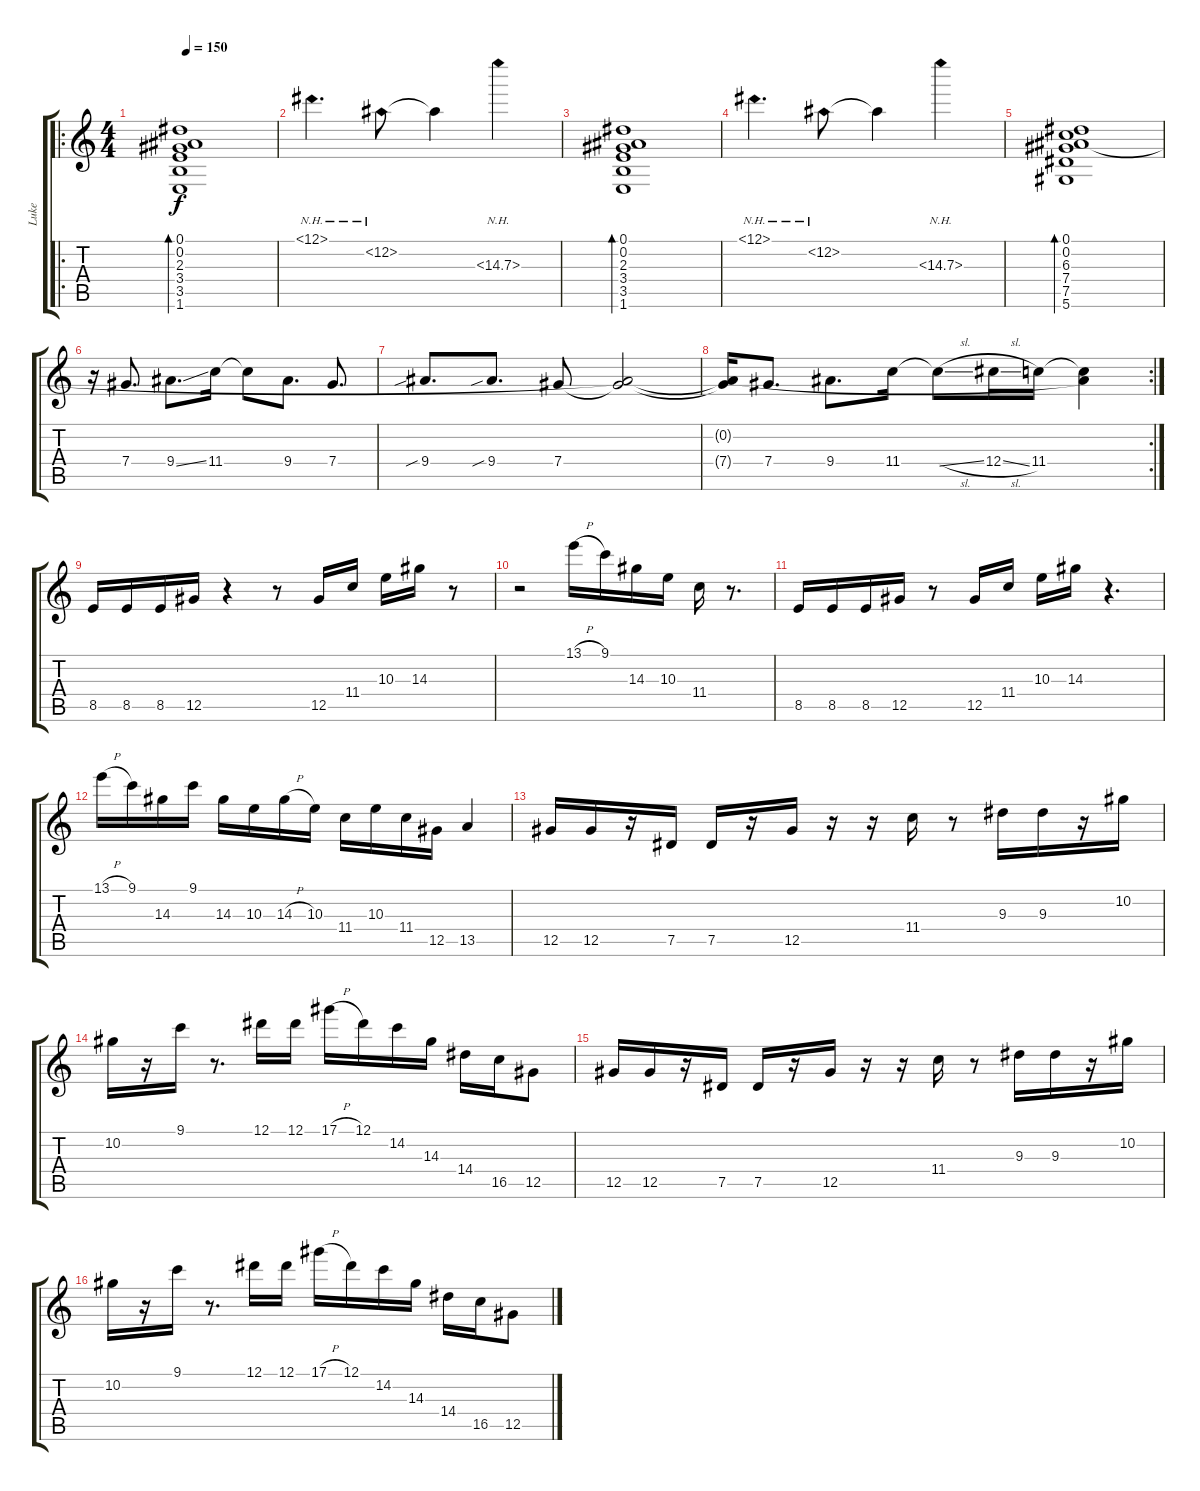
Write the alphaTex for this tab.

\track ("Luke" "Luke") {instrument overdrivenguitar}
\staff {score tabs}
\tuning (Eb4 Bb3 Gb3 Db3 Ab2 Eb2) {hide}
\ro
\ts (4 4)
\tempo 150
\clef g2
\ks c
(0.1 0.2 2.3 3.4 3.5 1.6).1{bd 60 dy f instrument electricguitarjazz} |
12.1{nh}.4{d} 12.2{nh}.8 12.2{t}.4 14.3{nh}.4 |
(0.1 0.2 2.3 3.4 3.5 1.6).1{bd 60} |
12.1{nh}.4{d} 12.2{nh}.8 12.2{t}.4 14.3{nh}.4 |
(0.1 0.2 6.3 7.4 7.5 5.6).1{bd 60} |
r.16 7.4.8{d} 9.4{ss}.8{d} 11.4.16 11.4{t}.8 9.4.8{d} 7.4.8{d} |
9.4{sib}.8{d} 9.4{sib}.8{d} 7.4.8 (0.2{t} 7.4{t}).2 |
\rc 2
(0.2{t} 7.4{t}).16 7.4.8{d} 9.4.8{d} 11.4.16 11.4{sl t}.8 12.4{sl}.16 11.4.16 (0.2{t} 11.4{t}).4 |
8.5.16{instrument overdrivenguitar} 8.5.16 8.5.16 12.5.16 r.4 r.8 12.5.16 11.4.16 10.3.16 14.3.16 r.8 |
r.2 13.1{h}.16 9.1.16 14.3.16 10.3.16 11.4.16 r.8{d} |
8.5.16 8.5.16 8.5.16 12.5.16 r.8 12.5.16 11.4.16 10.3.16 14.3.16 r.4{d} |
13.1{h}.16 9.1.16 14.3.16 9.1.16 14.3.16 10.3.16 14.3{h}.16 10.3.16 11.4.16 10.3.16 11.4.16 12.5.16 13.5.4 |
12.5.16 12.5.16 r.16 7.5.16 7.5.16 r.16 12.5.16 r.16 r.16 11.4.16 r.8 9.3.16 9.3.16 r.16 10.2.16 |
10.2.16 r.16 9.1.16 r.8{d} 12.1.16 12.1.16 17.1{h}.16 12.1.16 14.2.16 14.3.16 14.4.16 16.5.16 12.5.8 |
12.5.16 12.5.16 r.16 7.5.16 7.5.16 r.16 12.5.16 r.16 r.16 11.4.16 r.8 9.3.16 9.3.16 r.16 10.2.16 |
10.2.16 r.16 9.1.16 r.8{d} 12.1.16 12.1.16 17.1{h}.16 12.1.16 14.2.16 14.3.16 14.4.16 16.5.16 12.5.8
